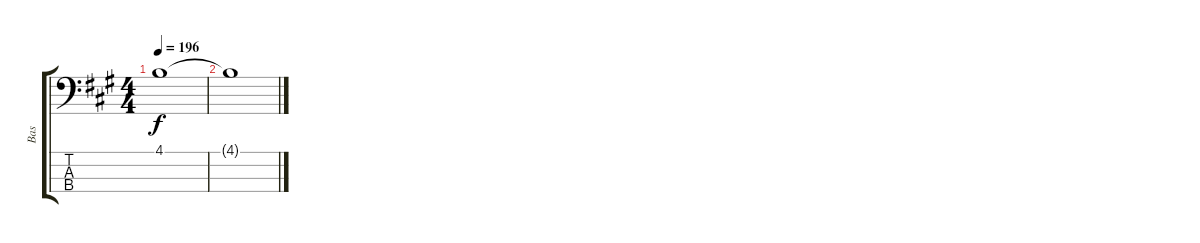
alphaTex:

\track ("Bas" "Bas") {instrument electricbasspick}
\staff {score tabs}
\tuning (G2 D2 A1 E1) {hide}
\ts (4 4)
\tempo 196
\clef f4
\ks a
4.1.1{dy f} |
4.1{t}.1
